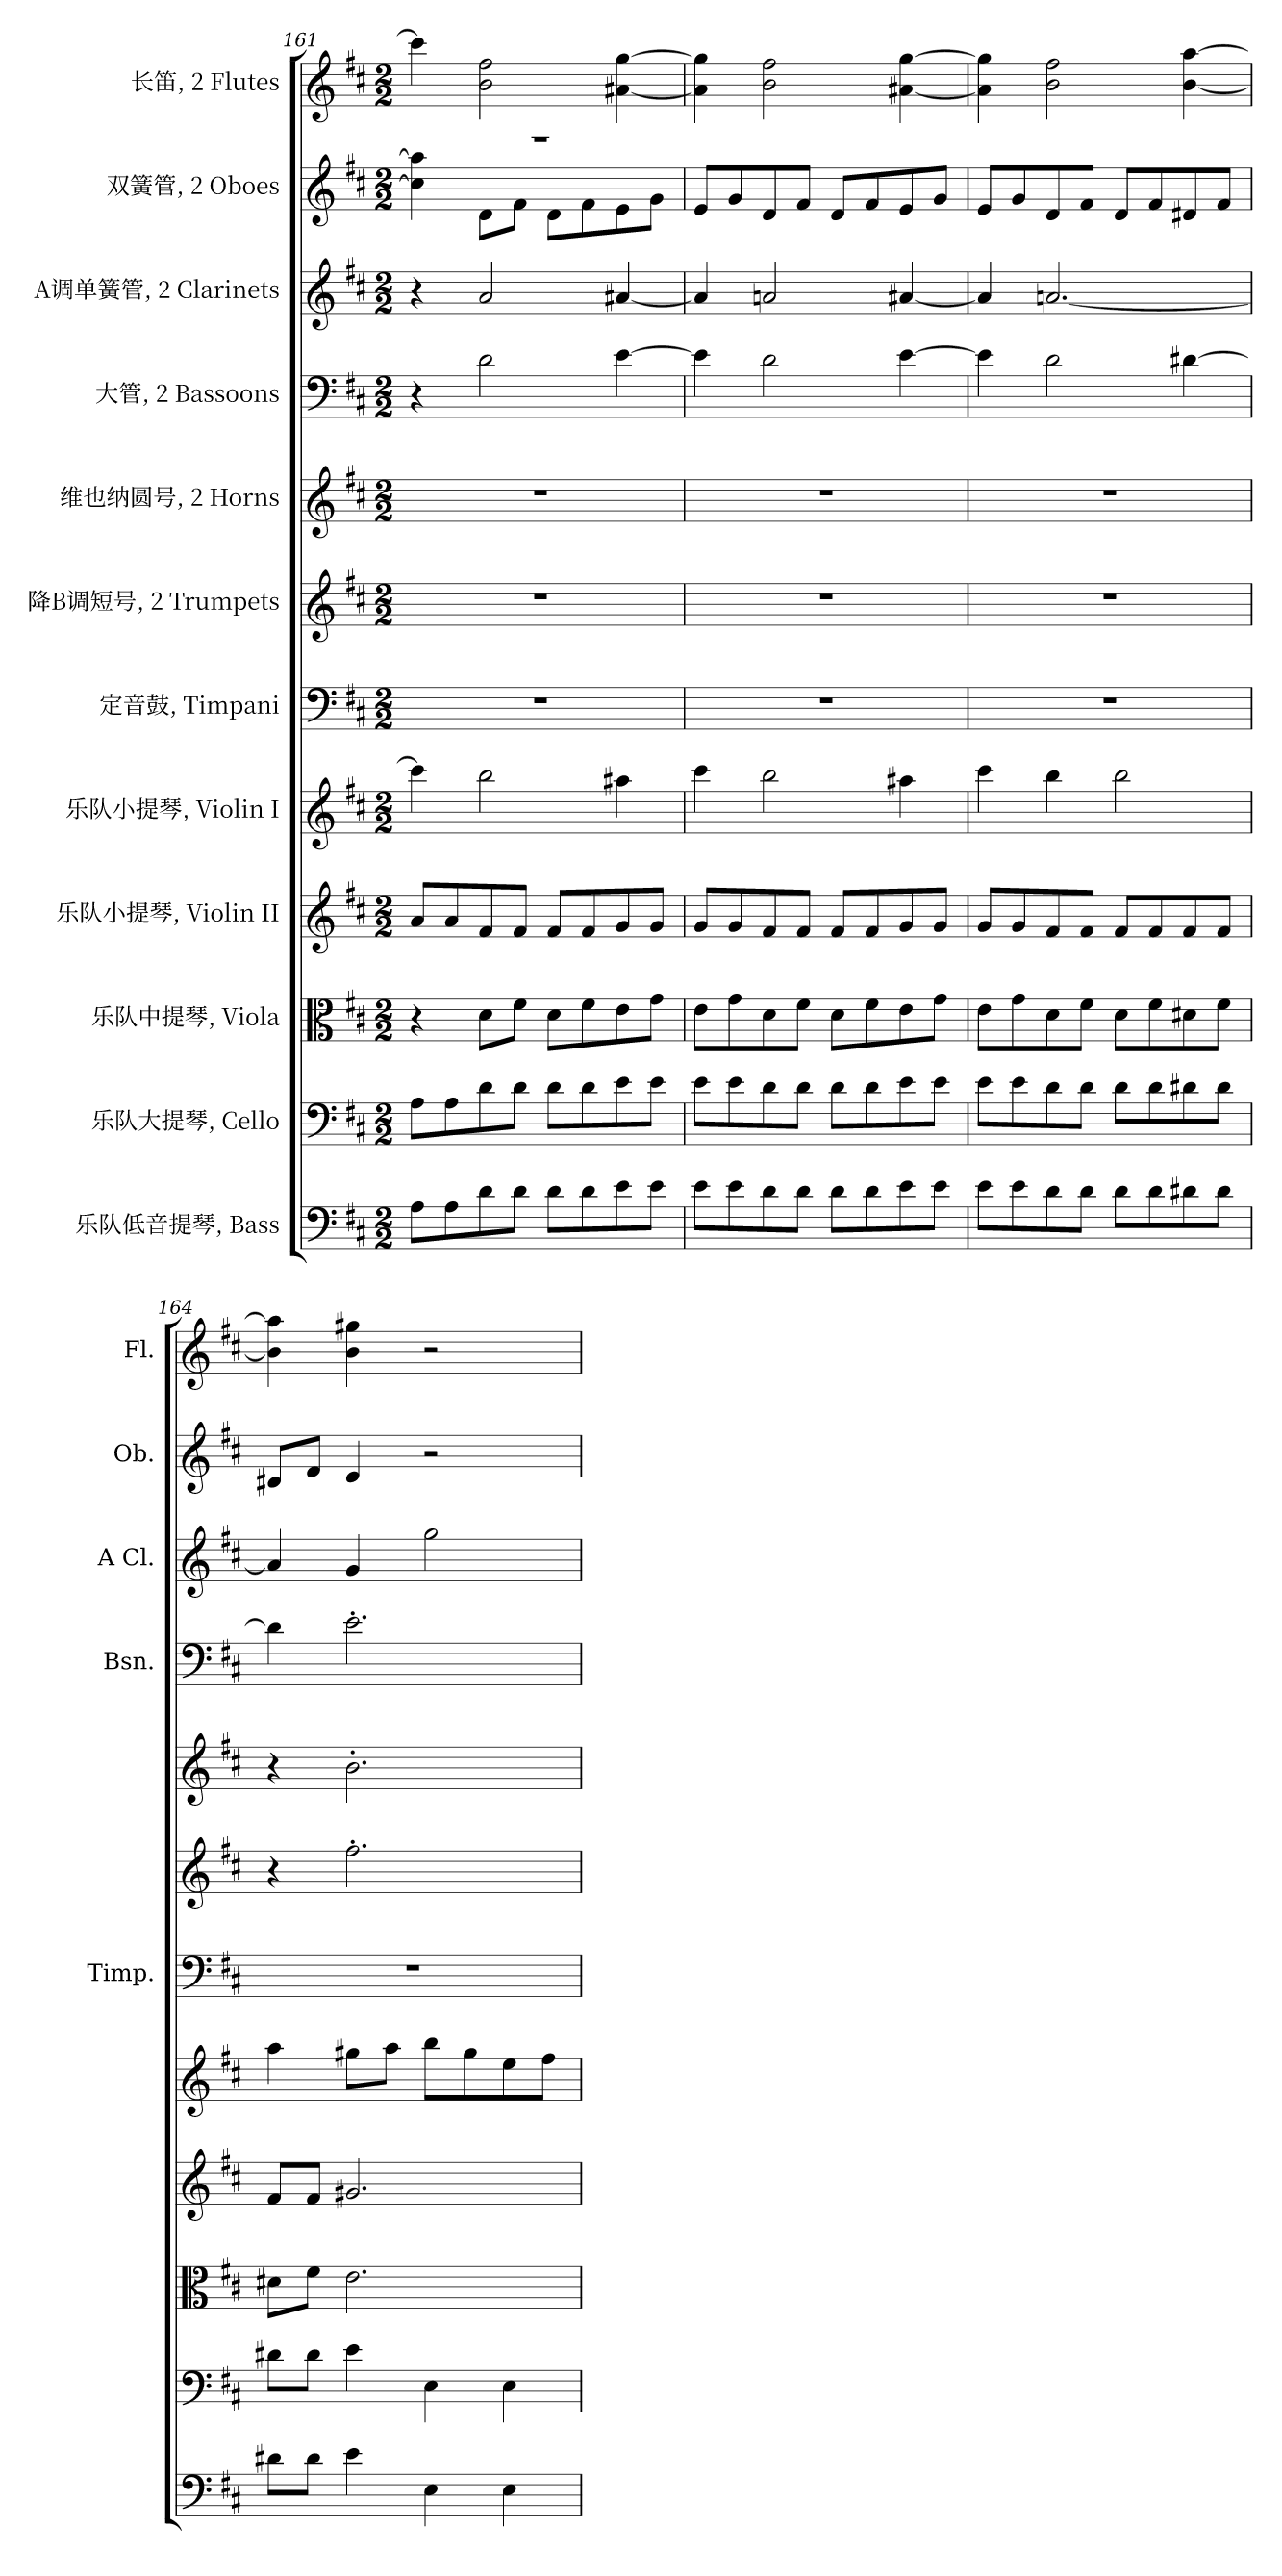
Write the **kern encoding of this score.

**kern	**kern	**kern	**kern	**kern	**kern	**kern	**kern	**kern	**kern	**kern	**kern
*part12	*part11	*part10	*part9	*part8	*part7	*part6	*part5	*part4	*part3	*part2	*part1
*staff12	*staff11	*staff10	*staff9	*staff8	*staff7	*staff6	*staff5	*staff4	*staff3	*staff2	*staff1
*I"乐队低音提琴, Bass	*I"乐队大提琴, Cello	*I"乐队中提琴, Viola	*I"乐队小提琴, Violin II	*I"乐队小提琴, Violin I	*I"定音鼓, Timpani	*I"降B调短号, 2 Trumpets	*I"维也纳圆号, 2 Horns	*I"大管, 2 Bassoons	*I"A调单簧管, 2 Clarinets	*I"双簧管, 2 Oboes	*I"长笛, 2 Flutes
*	*	*	*	*	*I'Timp.	*	*	*I'Bsn.	*I'A Cl.	*I'Ob.	*I'Fl.
*clefF4	*clefF4	*clefC3	*clefG2	*clefG2	*clefF4	*clefG2	*clefG2	*clefF4	*clefG2	*clefG2	*clefG2
*ITrd7c12	*	*	*	*	*	*ITrd1c2	*ITrd4c7	*	*ITrd2c3	*	*
*k[f#c#]	*k[f#c#]	*k[f#c#]	*k[f#c#]	*k[f#c#]	*k[f#c#]	*k[]	*k[f#]	*k[f#c#]	*k[f#c#g#d#a#]	*k[f#c#]	*k[f#c#]
*M2/2	*M2/2	*M2/2	*M2/2	*M2/2	*M2/2	*M2/2	*M2/2	*M2/2	*M2/2	*M2/2	*M2/2
=161	=161	=161	=161	=161	=161	=161	=161	=161	=161	=161	=161
*	*	*	*	*	*	*	*	*	*	*^	*
8AA\L	8A\L	4r	8a/L	4ccc#\]	1r	1r	1r	4r	4r	1r	4cc#\] 4aa\]	4ccc#\]
8AA\	8A\	.	8a/	.	.	.	.	.	.	.	.	.
8D\	8d\	8d\L	8f#/	2bb\	.	.	.	2d\	2f#/	.	8d\L	2b\ 2ff#\
8D\J	8d\J	8f#\J	8f#/J	.	.	.	.	.	.	.	8f#\J	.
8D\L	8d\L	8d\L	8f#/L	.	.	.	.	.	.	.	8d\L	.
8D\	8d\	8f#\	8f#/	.	.	.	.	.	.	.	8f#\	.
8E\	8e\	8e\	8g/	4aa#X\	.	.	.	[4e\	[4f##X/	.	8e\	[4a#X\ [4gg\
8E\J	8e\J	8g\J	8g/J	.	.	.	.	.	.	.	8g\J	.
*	*	*	*	*	*	*	*	*	*	*v	*v	*
=162	=162	=162	=162	=162	=162	=162	=162	=162	=162	=162	=162
8E\L	8e\L	8e\L	8g/L	4ccc#\	1r	1r	1r	4e\]	4f##/]	8e/L	4a#\] 4gg\]
8E\	8e\	8g\	8g/	.	.	.	.	.	.	8g/	.
8D\	8d\	8d\	8f#/	2bb\	.	.	.	2d\	2f#X/	8d/	2b\ 2ff#\
8D\J	8d\J	8f#\J	8f#/J	.	.	.	.	.	.	8f#/J	.
8D\L	8d\L	8d\L	8f#/L	.	.	.	.	.	.	8d/L	.
8D\	8d\	8f#\	8f#/	.	.	.	.	.	.	8f#/	.
8E\	8e\	8e\	8g/	4aa#X\	.	.	.	[4e\	[4f##X/	8e/	[4a#X\ [4gg\
8E\J	8e\J	8g\J	8g/J	.	.	.	.	.	.	8g/J	.
!!LO:PB:g=z
=163	=163	=163	=163	=163	=163	=163	=163	=163	=163	=163	=163
8E\L	8e\L	8e\L	8g/L	4ccc#\	1r	1r	1r	4e\]	4f##/]	8e/L	4a#\] 4gg\]
8E\	8e\	8g\	8g/	.	.	.	.	.	.	8g/	.
8D\	8d\	8d\	8f#/	4bb\	.	.	.	2d\	[2.f#X/	8d/	2b\ 2ff#\
8D\J	8d\J	8f#\J	8f#/J	.	.	.	.	.	.	8f#/J	.
8D\L	8d\L	8d\L	8f#/L	2bb\	.	.	.	.	.	8d/L	.
8D\	8d\	8f#\	8f#/	.	.	.	.	.	.	8f#/	.
8D#X\	8d#X\	8d#X\	8f#/	.	.	.	.	[4d#X\	.	8d#X/	[4b\ [4aa\
8D#\J	8d#\J	8f#\J	8f#/J	.	.	.	.	.	.	8f#/J	.
=164	=164	=164	=164	=164	=164	=164	=164	=164	=164	=164	=164
8D#X\L	8d#X\L	8d#X\L	8f#/L	4aa\	1r	4r	4r	4d#\]	4f#/]	8d#X/L	4b\] 4aa\]
8D#\J	8d#\J	8f#\J	8f#/J	.	.	.	.	.	.	8f#/J	.
4E\	4e\	2.e\	2.g#X/	8gg#X\L	.	2.ee'\	2.e'\	2.e'\	4e/	4e/	4b\ 4gg#X\
.	.	.	.	8aa\J	.	.	.	.	.	.	.
4EE\	4E\	.	.	8bb\L	.	.	.	.	2ee\	2r	2r
.	.	.	.	8gg#\	.	.	.	.	.	.	.
4EE\	4E\	.	.	8ee\	.	.	.	.	.	.	.
.	.	.	.	8ff#\J	.	.	.	.	.	.	.
=	=	=	=	=	=	=	=	=	=	=	=
*-	*-	*-	*-	*-	*-	*-	*-	*-	*-	*-	*-
